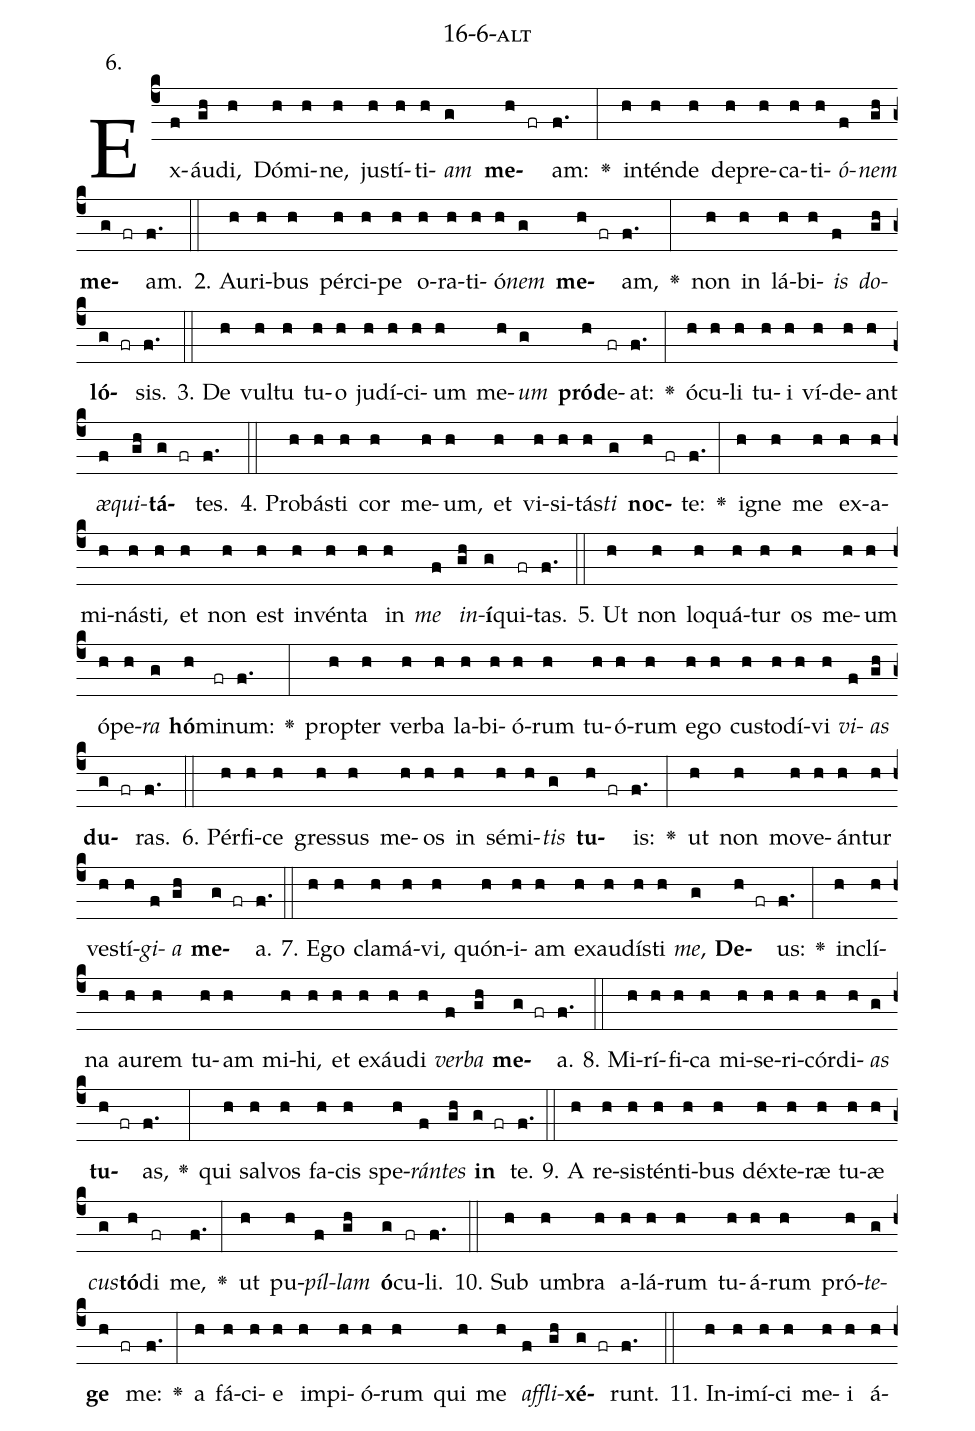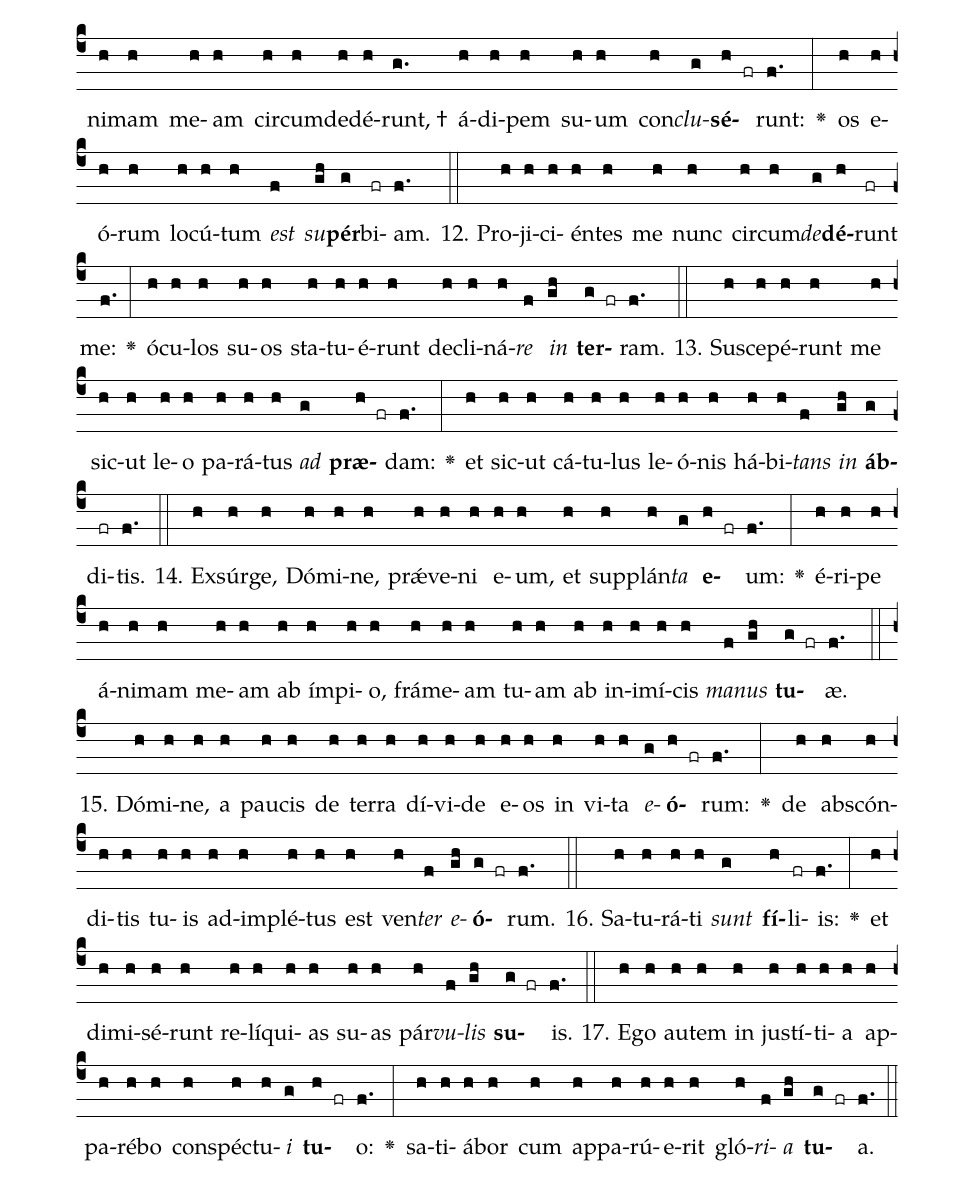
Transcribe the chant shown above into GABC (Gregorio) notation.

name: 16-6-alt;
annotation: 6.;
%%
(c4)Ex(f)áu(gh)di,(h) Dó(h)mi(h)ne,(h) jus(h)tí(h)ti(h)<i>am</i>(g) <b>me</b>(h fr)am:(f.) <v>\greheightstar</v>(:) in(h)tén(h)de(h) de(h)pre(h)ca(h)ti(h)<i>ó</i>(f)<i>nem</i>(gh) <b>me</b>(g fr)am.(f.) (::)
2. Au(h)ri(h)bus(h) pér(h)ci(h)pe(h) o(h)ra(h)ti(h)ó(h)<i>nem</i>(g) <b>me</b>(h fr)am,(f.) <v>\greheightstar</v>(:) non(h) in(h) lá(h)bi(h)<i>is</i>(f) <i>do</i>(gh)<b>ló</b>(g fr)sis.(f.) (::)
3. De(h) vul(h)tu(h) tu(h)o(h) ju(h)dí(h)ci(h)um(h) me(h)<i>um</i>(g) <b>pród</b>(h)e(fr)at:(f.) <v>\greheightstar</v>(:) ó(h)cu(h)li(h) tu(h)i(h) ví(h)de(h)ant(h) <i>æ</i>(f)<i>qui</i>(gh)<b>tá</b>(g fr)tes.(f.) (::)
4. Pro(h)bás(h)ti(h) cor(h) me(h)um,(h) et(h) vi(h)si(h)tás(h)<i>ti</i>(g) <b>noc</b>(h fr)te:(f.) <v>\greheightstar</v>(:) i(h)gne(h) me(h) ex(h)a(h)mi(h)nás(h)ti,(h) et(h) non(h) est(h) in(h)vén(h)ta(h) in(h) <i>me</i>(f) <i>in</i>(gh)<b>í</b>(g)qui(fr)tas.(f.) (::)
5. Ut(h) non(h) lo(h)quá(h)tur(h) os(h) me(h)um(h) ó(h)pe(h)<i>ra</i>(g) <b>hó</b>(h)mi(fr)num:(f.) <v>\greheightstar</v>(:) prop(h)ter(h) ver(h)ba(h) la(h)bi(h)ó(h)rum(h) tu(h)ó(h)rum(h) e(h)go(h) cus(h)to(h)dí(h)vi(h) <i>vi</i>(f)<i>as</i>(gh) <b>du</b>(g fr)ras.(f.) (::)
6. Pér(h)fi(h)ce(h) gres(h)sus(h) me(h)os(h) in(h) sé(h)mi(h)<i>tis</i>(g) <b>tu</b>(h fr)is:(f.) <v>\greheightstar</v>(:) ut(h) non(h) mo(h)ve(h)án(h)tur(h) ves(h)tí(h)<i>gi</i>(f)<i>a</i>(gh) <b>me</b>(g fr)a.(f.) (::)
7. E(h)go(h) cla(h)má(h)vi,(h) quón(h)i(h)am(h) ex(h)au(h)dís(h)ti(h) <i>me</i>,(g) <b>De</b>(h fr)us:(f.) <v>\greheightstar</v>(:) in(h)clí(h)na(h) au(h)rem(h) tu(h)am(h) mi(h)hi,(h) et(h) ex(h)áu(h)di(h) <i>ver</i>(f)<i>ba</i>(gh) <b>me</b>(g fr)a.(f.) (::)
8. Mi(h)rí(h)fi(h)ca(h) mi(h)se(h)ri(h)cór(h)di(h)<i>as</i>(g) <b>tu</b>(h fr)as,(f.) <v>\greheightstar</v>(:) qui(h) sal(h)vos(h) fa(h)cis(h) spe(h)<i>rán</i>(f)<i>tes</i>(gh) <b>in</b>(g fr) te.(f.) (::)
9. A(h) re(h)sis(h)tén(h)ti(h)bus(h) déx(h)te(h)ræ(h) tu(h)æ(h) <i>cus</i>(g)<b>tó</b>(h)di(fr) me,(f.) <v>\greheightstar</v>(:) ut(h) pu(h)<i>píl</i>(f)<i>lam</i>(gh) <b>ó</b>(g)cu(fr)li.(f.) (::)
10. Sub(h) um(h)bra(h) a(h)lá(h)rum(h) tu(h)á(h)rum(h) pró(h)<i>te</i>(g)<b>ge</b>(h fr) me:(f.) <v>\greheightstar</v>(:) a(h) fá(h)ci(h)e(h) im(h)pi(h)ó(h)rum(h) qui(h) me(h) <i>af</i>(f)<i>fli</i>(gh)<b>xé</b>(g fr)runt.(f.) (::)
11. In(h)i(h)mí(h)ci(h) me(h)i(h) á(h)ni(h)mam(h) me(h)am(h) cir(h)cum(h)de(h)dé(h)runt, †(g.) á(h)di(h)pem(h) su(h)um(h) con(h)<i>clu</i>(g)<b>sé</b>(h fr)runt:(f.) <v>\greheightstar</v>(:) os(h) e(h)ó(h)rum(h) lo(h)cú(h)tum(h) <i>est</i>(f) <i>su</i>(gh)<b>pér</b>(g)bi(fr)am.(f.) (::)
12. Pro(h)ji(h)ci(h)én(h)tes(h) me(h) nunc(h) cir(h)cum(h)<i>de</i>(g)<b>dé</b>(h)runt(fr) me:(f.) <v>\greheightstar</v>(:) ó(h)cu(h)los(h) su(h)os(h) sta(h)tu(h)é(h)runt(h) de(h)cli(h)ná(h)<i>re</i>(f) <i>in</i>(gh) <b>ter</b>(g fr)ram.(f.) (::)
13. Su(h)sce(h)pé(h)runt(h) me(h) sic(h)ut(h) le(h)o(h) pa(h)rá(h)tus(h) <i>ad</i>(g) <b>præ</b>(h fr)dam:(f.) <v>\greheightstar</v>(:) et(h) sic(h)ut(h) cá(h)tu(h)lus(h) le(h)ó(h)nis(h) há(h)bi(h)<i>tans</i>(f) <i>in</i>(gh) <b>áb</b>(g)di(fr)tis.(f.) (::)
14. Ex(h)súr(h)ge,(h) Dó(h)mi(h)ne,(h) prǽ(h)ve(h)ni(h) e(h)um,(h) et(h) sup(h)plán(h)<i>ta</i>(g) <b>e</b>(h fr)um:(f.) <v>\greheightstar</v>(:) é(h)ri(h)pe(h) á(h)ni(h)mam(h) me(h)am(h) ab(h) ím(h)pi(h)o,(h) frá(h)me(h)am(h) tu(h)am(h) ab(h) in(h)i(h)mí(h)cis(h) <i>ma</i>(f)<i>nus</i>(gh) <b>tu</b>(g fr)æ.(f.) (::)
15. Dó(h)mi(h)ne,(h) a(h) pau(h)cis(h) de(h) ter(h)ra(h) dí(h)vi(h)de(h) e(h)os(h) in(h) vi(h)ta(h) <i>e</i>(g)<b>ó</b>(h fr)rum:(f.) <v>\greheightstar</v>(:) de(h) abs(h)cón(h)di(h)tis(h) tu(h)is(h) ad(h)im(h)plé(h)tus(h) est(h) ven(h)<i>ter</i>(f) <i>e</i>(gh)<b>ó</b>(g fr)rum.(f.) (::)
16. Sa(h)tu(h)rá(h)ti(h) <i>sunt</i>(g) <b>fí</b>(h)li(fr)is:(f.) <v>\greheightstar</v>(:) et(h) di(h)mi(h)sé(h)runt(h) re(h)lí(h)qui(h)as(h) su(h)as(h) pár(h)<i>vu</i>(f)<i>lis</i>(gh) <b>su</b>(g fr)is.(f.) (::)
17. E(h)go(h) au(h)tem(h) in(h) jus(h)tí(h)ti(h)a(h) ap(h)pa(h)ré(h)bo(h) con(h)spéc(h)tu(h)<i>i</i>(g) <b>tu</b>(h fr)o:(f.) <v>\greheightstar</v>(:) sa(h)ti(h)á(h)bor(h) cum(h) ap(h)pa(h)rú(h)e(h)rit(h) gló(h)<i>ri</i>(f)<i>a</i>(gh) <b>tu</b>(g fr)a.(f.) (::)
